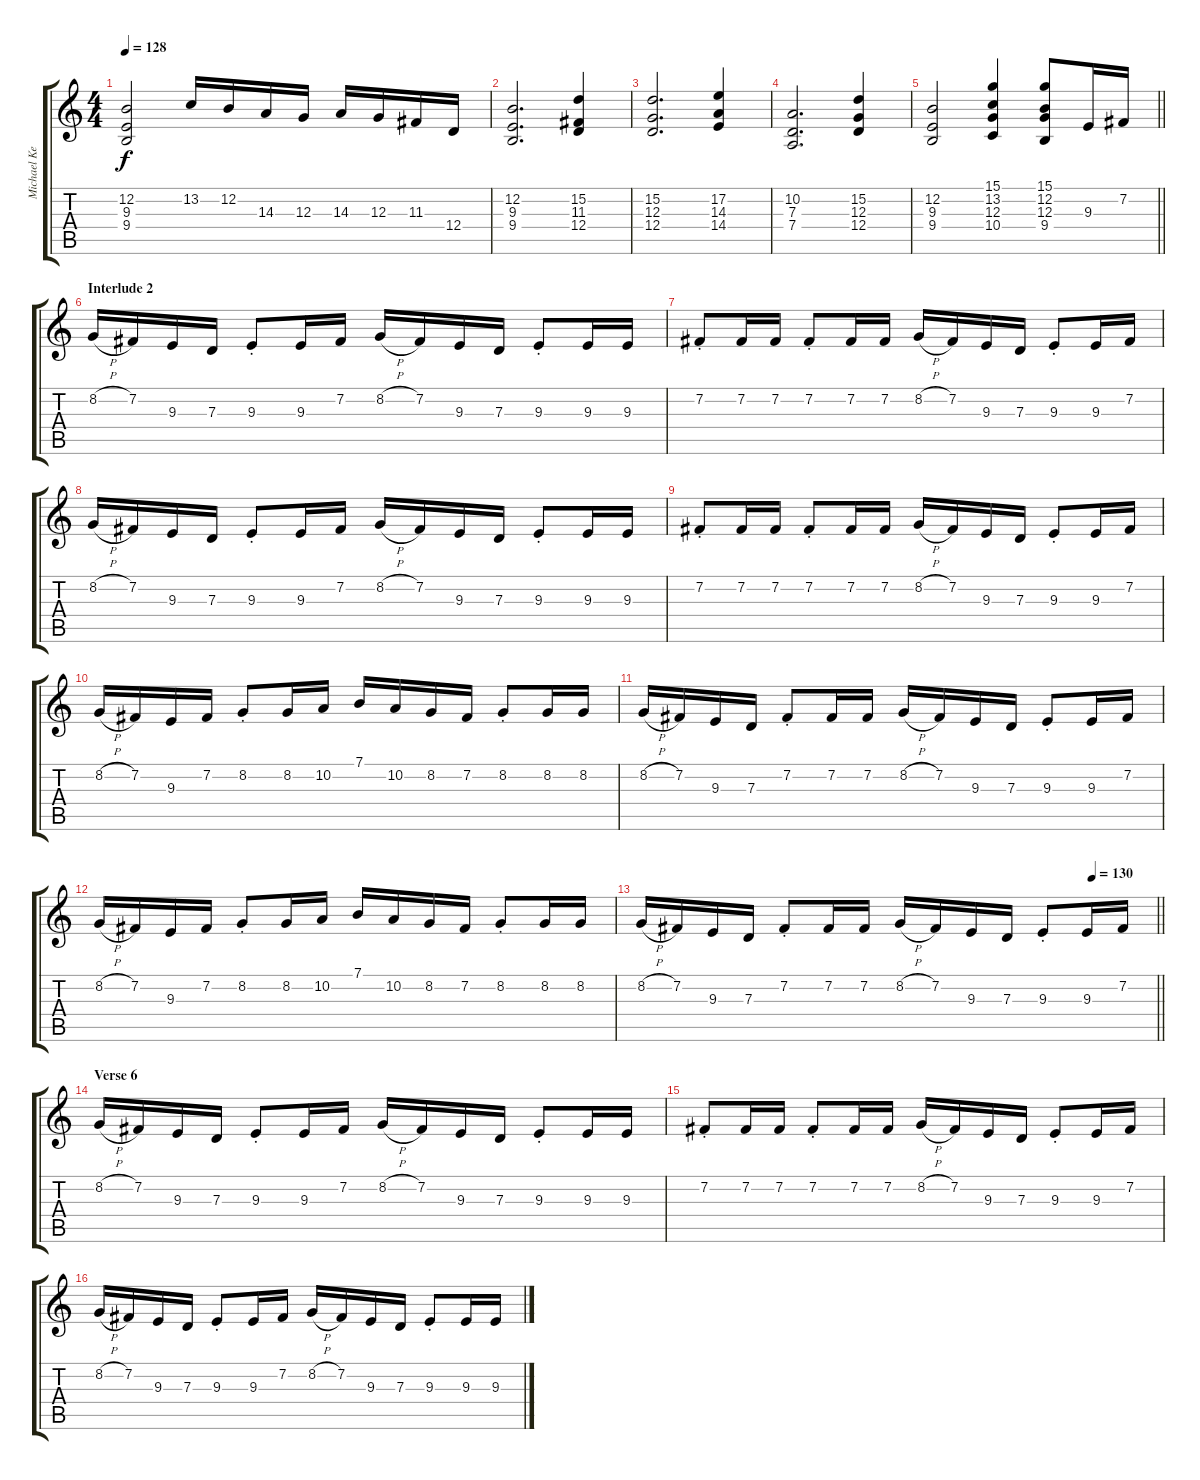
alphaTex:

\track ("Michael Kenny" "Michael Ke") {instrument stringensemble1}
\staff {score tabs}
\tuning (E4 B3 G3 D3 A2 E2) {hide}
\ts (4 4)
\tempo 128
\clef g2
\ks c
(12.2 9.3 9.4).2{dy f} 13.2.16 12.2.16 14.3.16 12.3.16 14.3.16 12.3.16 11.3.16 12.4.16 |
(12.2 9.3 9.4).2{d} (15.2 11.3 12.4).4 |
(15.2 12.3 12.4).2{d} (17.2 14.3 14.4).4 |
(10.2 7.3 7.4).2{d} (15.2 12.3 12.4).4 |
\barLineRight lightlight
(12.2 9.3 9.4).2 (15.1 13.2 12.3 10.4).4 (15.1 12.2 12.3 9.4).8 9.3.16 7.2.16 |
\section ("" "Interlude 2")
8.2{h}.16 7.2.16 9.3.16 7.3.16 9.3{st}.8 9.3.16 7.2.16 8.2{h}.16 7.2.16 9.3.16 7.3.16 9.3{st}.8 9.3.16 9.3.16 |
7.2{st}.8 7.2.16 7.2.16 7.2{st}.8 7.2.16 7.2.16 8.2{h}.16 7.2.16 9.3.16 7.3.16 9.3{st}.8 9.3.16 7.2.16 |
8.2{h}.16 7.2.16 9.3.16 7.3.16 9.3{st}.8 9.3.16 7.2.16 8.2{h}.16 7.2.16 9.3.16 7.3.16 9.3{st}.8 9.3.16 9.3.16 |
7.2{st}.8 7.2.16 7.2.16 7.2{st}.8 7.2.16 7.2.16 8.2{h}.16 7.2.16 9.3.16 7.3.16 9.3{st}.8 9.3.16 7.2.16 |
8.2{h}.16 7.2.16 9.3.16 7.2.16 8.2{st}.8 8.2.16 10.2.16 7.1.16 10.2.16 8.2.16 7.2.16 8.2{st}.8 8.2.16 8.2.16 |
8.2{h}.16 7.2.16 9.3.16 7.3.16 7.2{st}.8 7.2.16 7.2.16 8.2{h}.16 7.2.16 9.3.16 7.3.16 9.3{st}.8 9.3.16 7.2.16 |
8.2{h}.16 7.2.16 9.3.16 7.2.16 8.2{st}.8 8.2.16 10.2.16 7.1.16 10.2.16 8.2.16 7.2.16 8.2{st}.8 8.2.16 8.2.16 |
\tempo (130 0.875)
\barLineRight lightlight
8.2{h}.16 7.2.16 9.3.16 7.3.16 7.2{st}.8 7.2.16 7.2.16 8.2{h}.16 7.2.16 9.3.16 7.3.16 9.3{st}.8 9.3.16 7.2.16 |
\section ("" "Verse 6")
8.2{h}.16 7.2.16 9.3.16 7.3.16 9.3{st}.8 9.3.16 7.2.16 8.2{h}.16 7.2.16 9.3.16 7.3.16 9.3{st}.8 9.3.16 9.3.16 |
7.2{st}.8 7.2.16 7.2.16 7.2{st}.8 7.2.16 7.2.16 8.2{h}.16 7.2.16 9.3.16 7.3.16 9.3{st}.8 9.3.16 7.2.16 |
8.2{h}.16 7.2.16 9.3.16 7.3.16 9.3{st}.8 9.3.16 7.2.16 8.2{h}.16 7.2.16 9.3.16 7.3.16 9.3{st}.8 9.3.16 9.3.16
